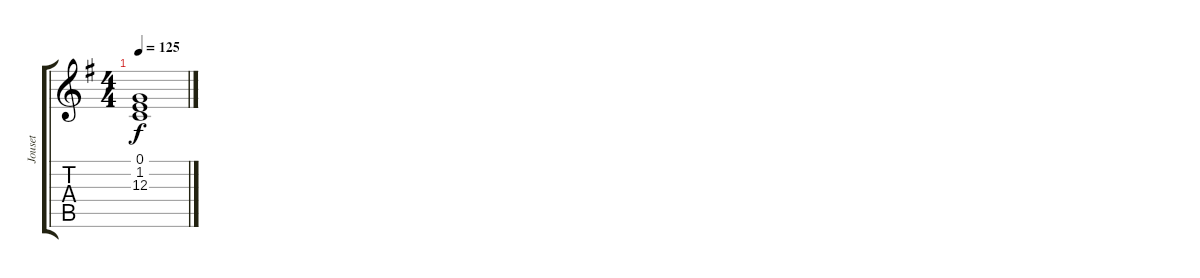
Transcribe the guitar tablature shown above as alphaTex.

\track ("Jouset" "Jouset") {instrument stringensemble1}
\staff {score tabs}
\tuning (E4 B3 G3 D3 A2 E2) {hide}
\ts (4 4)
\tempo 125
\clef g2
\ks g
(0.1 1.2 12.3).1{dy f}
